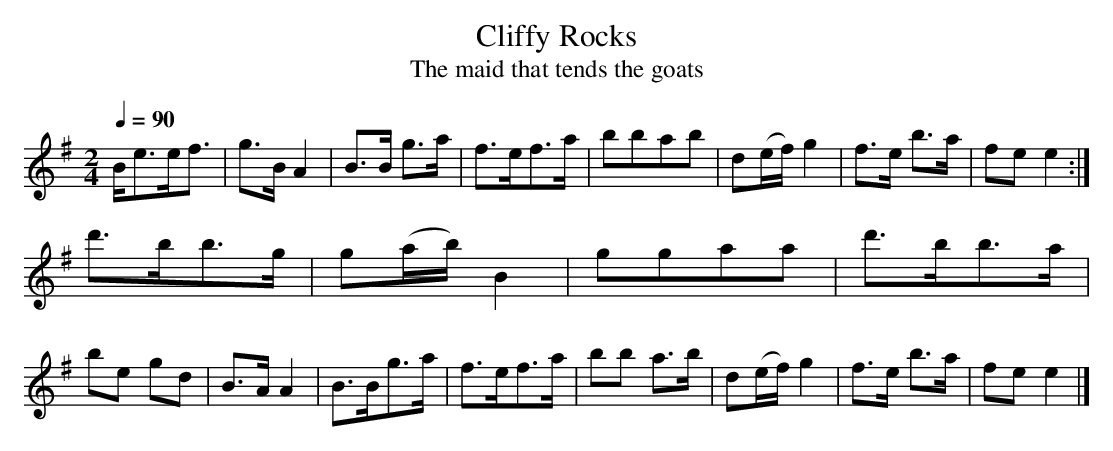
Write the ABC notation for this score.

X:1
T:Cliffy Rocks
T:The maid that tends the goats
M:2/4
L:1/8
Q:1/4=90
K:E Minor
B<ee<f |g>B     A2|B>B g>a|f>ef>a |bbab  |d(e/f/) g2|f>e b>a|fe e2:|
d'>bb>g|g(a/b/) B2|ggaa   |d'>bb>a|
be gd  |B>A     A2|B>Bg>a |f>ef>a |bb a>b|d(e/f/) g2|f>e b>a|fe e2|]
